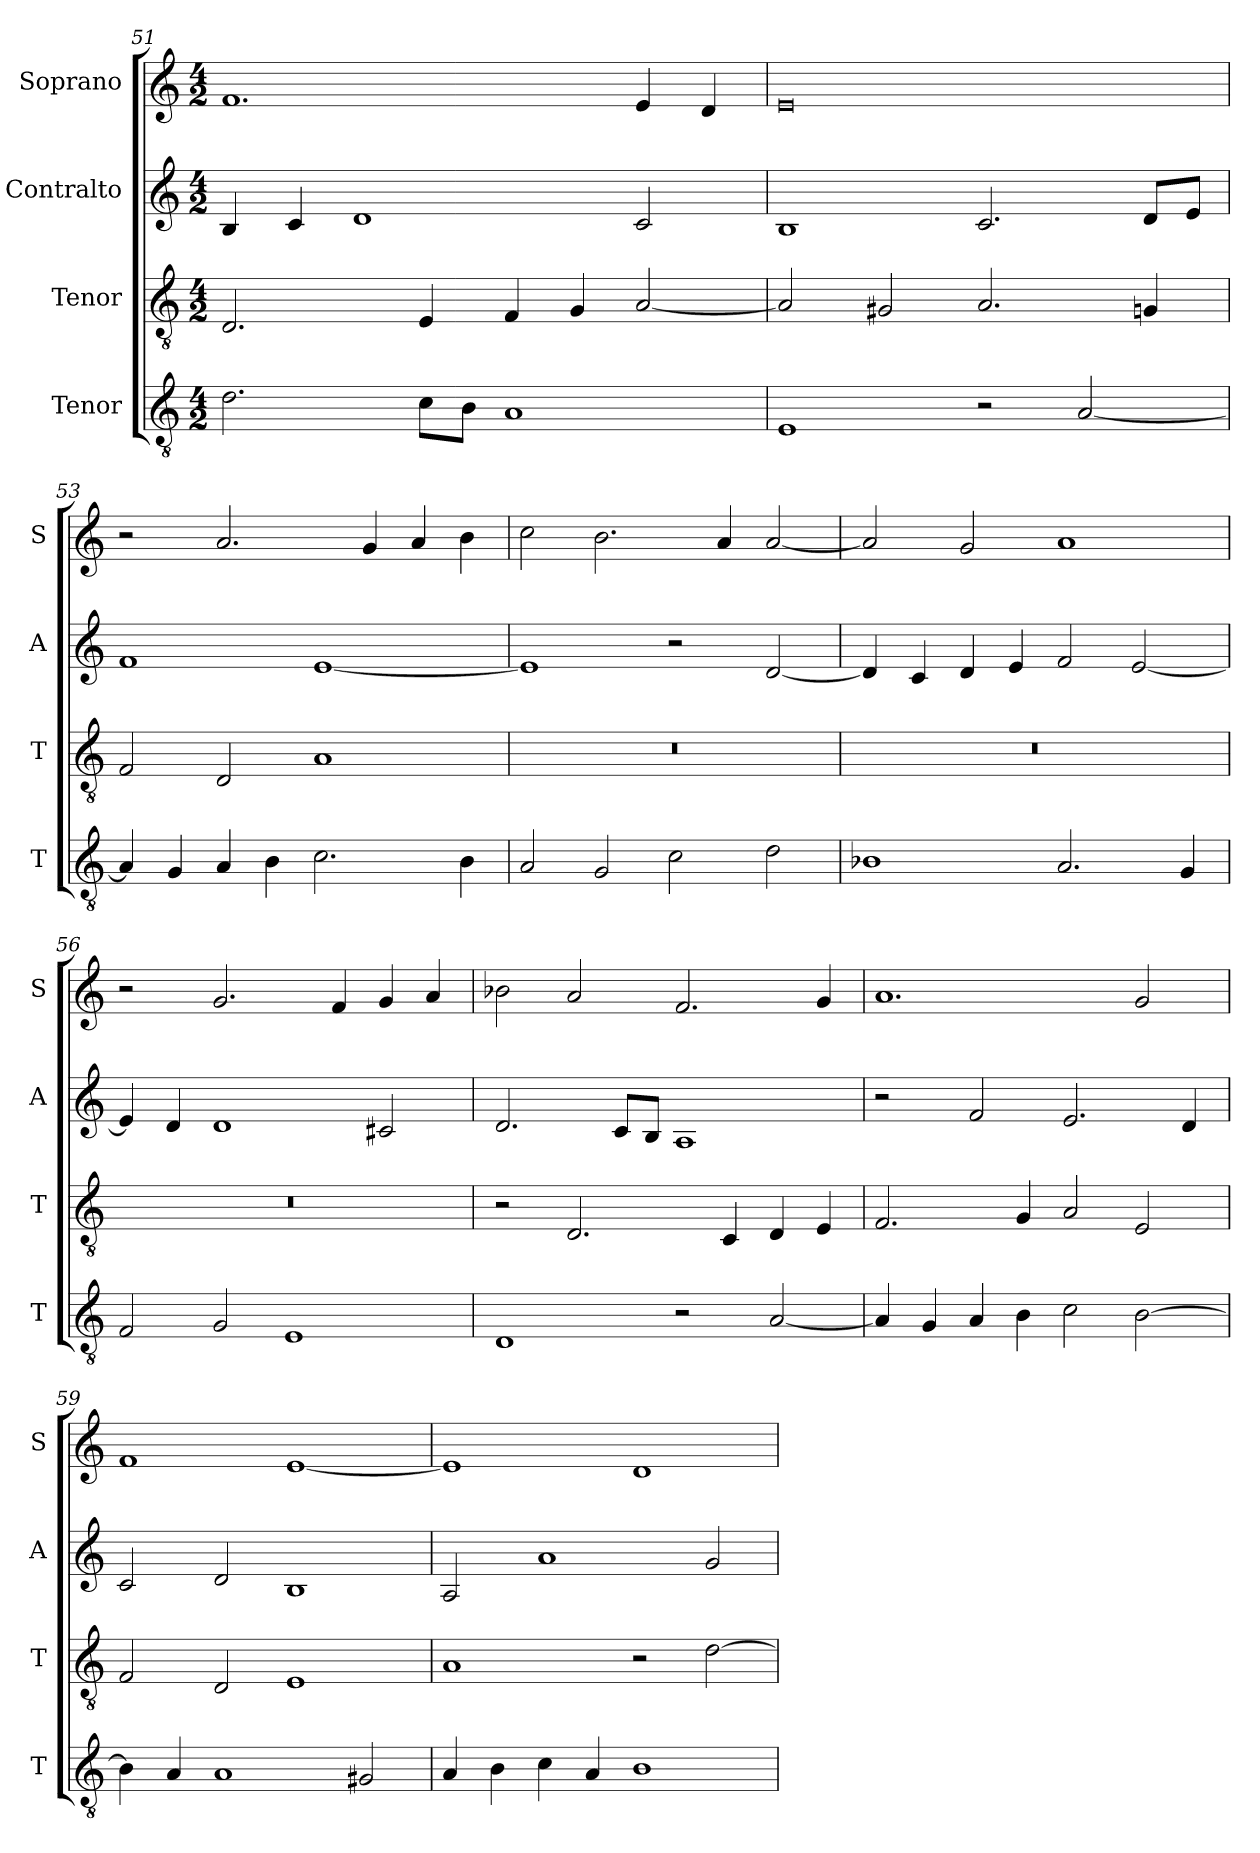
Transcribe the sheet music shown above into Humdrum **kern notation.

**kern	**kern	**kern	**kern
*part4	*part3	*part2	*part1
*staff4	*staff3	*staff2	*staff1
*I"Tenor	*I"Tenor	*I"Contralto	*I"Soprano
*I'T	*I'T	*I'A	*I'S
*clefGv2	*clefGv2	*clefG2	*clefG2
*k[]	*k[]	*k[]	*k[]
*D:dor	*D:dor	*D:dor	*D:dor
*M4/2	*M4/2	*M4/2	*M4/2
=51	=51	=51	=51
2.d	2.D	4B	1.f
.	.	4c	.
.	.	1d	.
8c\L	4E	.	.
8B\J	.	.	.
1A	4F	.	.
.	4G	.	.
.	[2A	2c	4e
.	.	.	4d
=52	=52	=52	=52
1E	2A]	1B	0e
.	2G#X	.	.
2r	2.A	2.c	.
[2A	.	.	.
.	4Gn	8d/L	.
.	.	8e/J	.
=53	=53	=53	=53
4A]	2F	1f	2r
4G	.	.	.
4A	2D	.	2.a
4B	.	.	.
2.c	1A	[1e	.
.	.	.	4g
.	.	.	4a
4B	.	.	4b
=54	=54	=54	=54
2A	0r	1e]	2cc
2G	.	.	2.b
2c	.	2r	.
.	.	.	4a
2d	.	[2d	[2a
=55	=55	=55	=55
1B-X	0r	4d]	2a]
.	.	4c	.
.	.	4d	2g
.	.	4e	.
2.A	.	2f	1a
.	.	[2e	.
4G	.	.	.
=56	=56	=56	=56
2F	0r	4e]	2r
.	.	4d	.
2G	.	1d	2.g
1E	.	.	.
.	.	.	4f
.	.	2c#X	4g
.	.	.	4a
=57	=57	=57	=57
1D	2r	2.d	2b-X
.	2.D	.	2a
.	.	8c/L	.
.	.	8B/J	.
2r	.	1A	2.f
.	4C	.	.
[2A	4D	.	.
.	4E	.	4g
=58	=58	=58	=58
4A]	2.F	2r	1.a
4G	.	.	.
4A	.	2f	.
4B	4G	.	.
2c	2A	2.e	.
[2B	2E	.	2g
.	.	4d	.
=59	=59	=59	=59
4B]	2F	2c	1f
4A	.	.	.
1A	2D	2d	.
.	1E	1B	[1e
2G#X	.	.	.
=60	=60	=60	=60
4A	1A	2A	1e]
4B	.	.	.
4c	.	1a	.
4A	.	.	.
1B	2r	.	1d
.	[2d	2g	.
=	=	=	=
*-	*-	*-	*-
